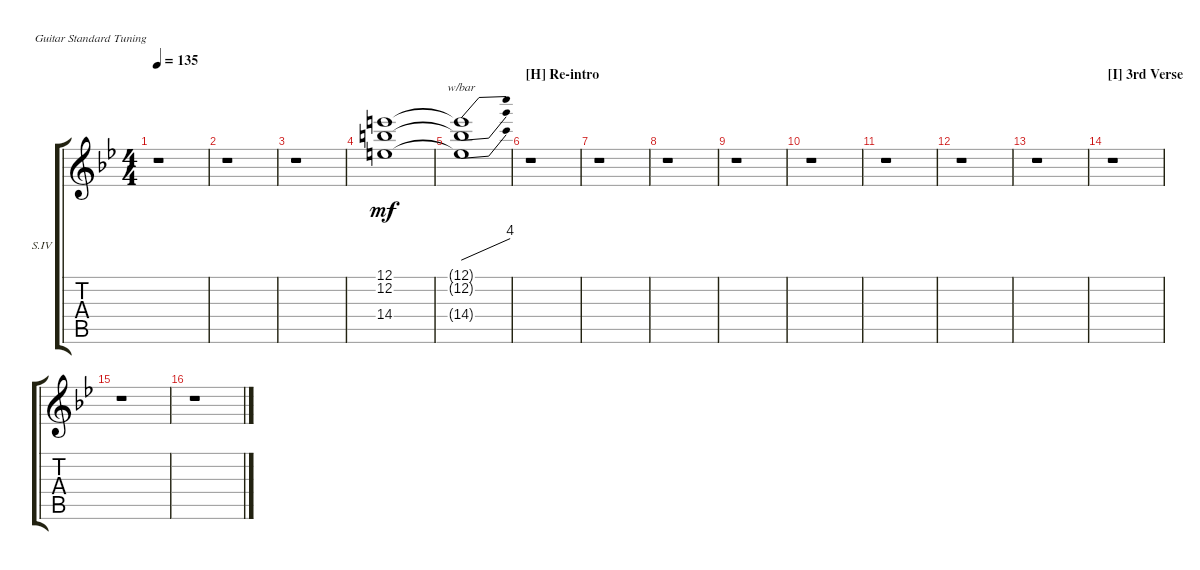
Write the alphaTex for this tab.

\defaultSystemsLayout 4
\bracketExtendMode groupsimilarinstruments
\firstSystemTrackNameOrientation horizontal
\otherSystemsTrackNameOrientation horizontal
\track ("Synth. VI" "S.IV") {instrument acousticguitarsteel}
\staff {score tabs}
\tuning (E4 B3 G3 D3 A2 E2)
\ts (4 4)
\tempo 135
\clef g2
\scale
0.333333
\ks bb
r.1{dy mp} |
\scale
0.333333 r.1 |
\scale
0.333333 r.1 |
\scale
0.333333 (12.1 12.2 14.4).1{dy mf} |
\scale
0.333333 (12.1{t} 12.2{t} 14.4{t}).1{tbe (dive default 0.6 0 60 16)} |
\section ("H" "Re-intro")
\scale
0.333333 r.1 |
\scale
0.333333 r.1 |
\scale
0.333333 r.1 |
\scale
0.333333 r.1 |
\scale
0.333333 r.1 |
\scale
0.333333 r.1 |
\scale
0.333333 r.1 |
\scale
0.333333 r.1 |
\section ("I" "3rd Verse")
\scale
0.333333 r.1 |
\scale
0.333333 r.1 |
\scale
0.333333 r.1
